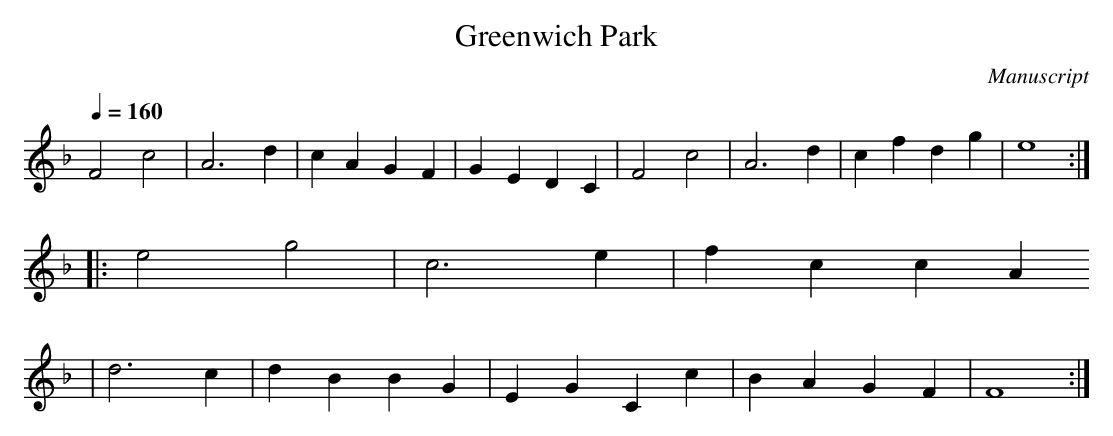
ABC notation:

X:1
T:Greenwich Park
M:4/4s
L:1/4
Q:160
O:Manuscript
K:F
F2 c2| A3 d|c A G F|G E D C|F2 c2| A3 d|c f d g |e4:|
|: e2 g2|c3 e|f c c A
| d3 c| d B B G| E G C c| B A G F| F4:|
